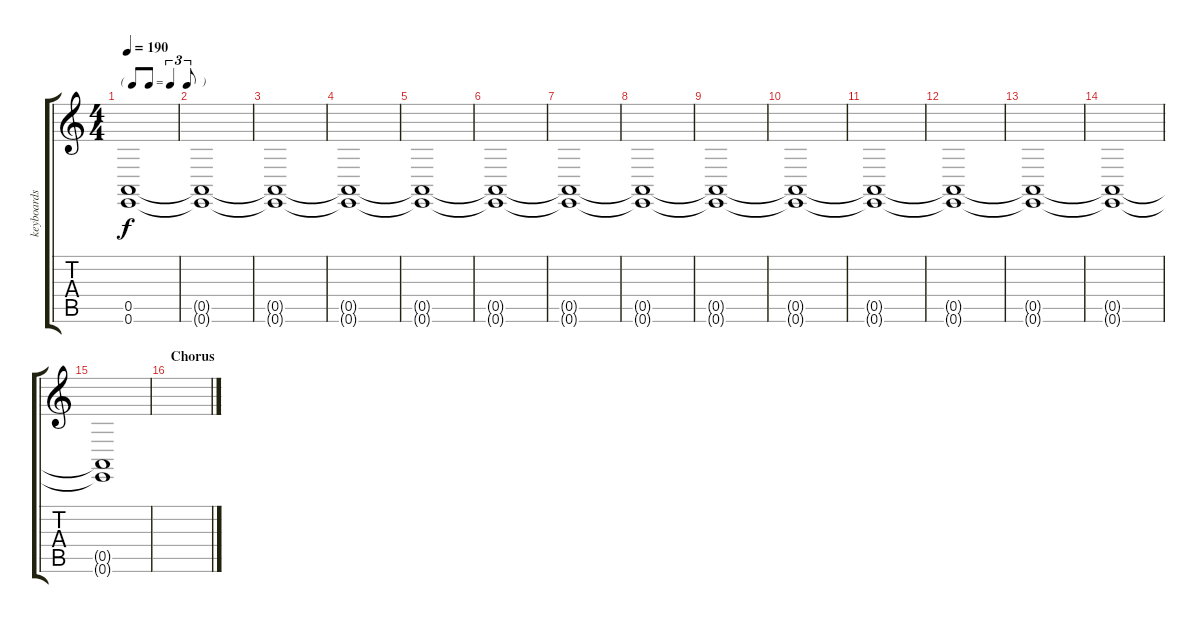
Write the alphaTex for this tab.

\track ("keyboards" "keyboards") {instrument stringensemble2}
\staff {score tabs}
\tuning (E4 B3 G3 D3 A2 E2) {hide}
\ts (4 4)
\tf triplet8th
\tempo 190
\clef g2
\ks c
(0.5{t} 0.6{t}).1{dy f} |
(0.5{t} 0.6{t}).1 |
(0.5{t} 0.6{t}).1 |
(0.5{t} 0.6{t}).1 |
(0.5{t} 0.6{t}).1 |
(0.5{t} 0.6{t}).1 |
(0.5{t} 0.6{t}).1 |
(0.5{t} 0.6{t}).1 |
(0.5{t} 0.6{t}).1 |
(0.5{t} 0.6{t}).1 |
(0.5{t} 0.6{t}).1 |
(0.5{t} 0.6{t}).1 |
(0.5{t} 0.6{t}).1 |
(0.5{t} 0.6{t}).1 |
(0.5{t} 0.6{t}).1 |
\section ("" "Chorus")
